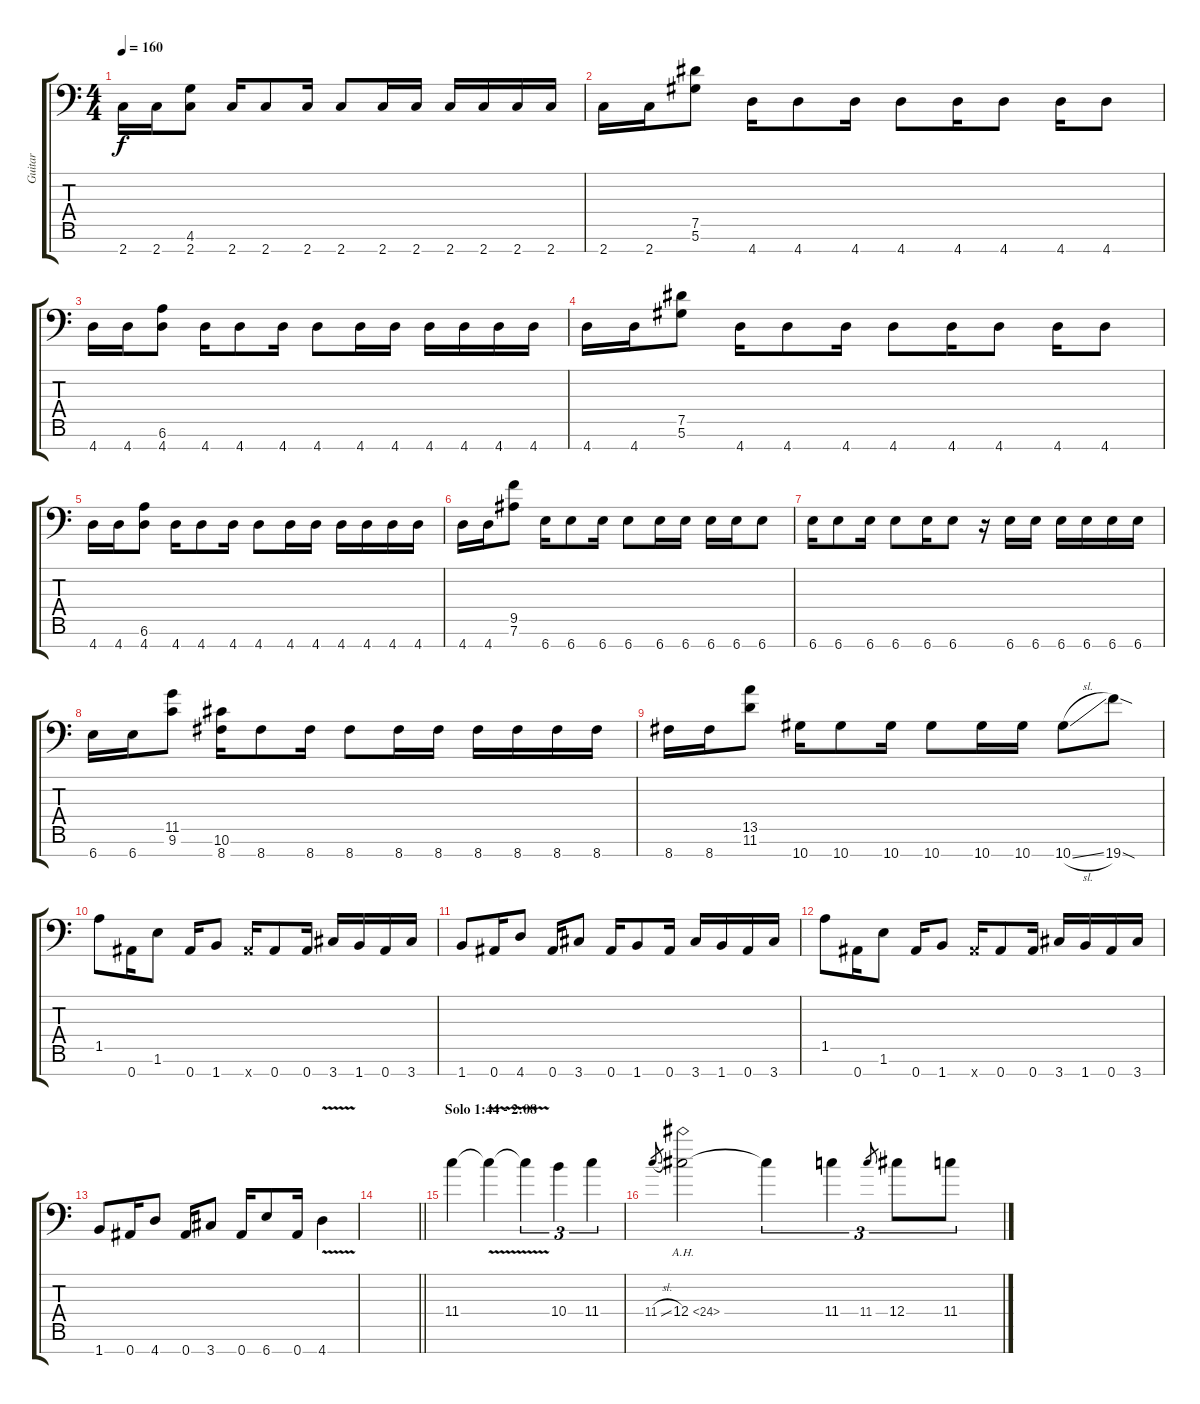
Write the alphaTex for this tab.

\track ("Guitar" "Guitar") {instrument distortionguitar}
\staff {score tabs}
\tuning (Eb4 Bb3 Gb3 Db3 Ab2 Eb2 Bb1) {hide}
\ts (4 4)
\tempo 160
\clef f4
\ks c
2.7.16{dy f} 2.7.16 (4.6 2.7).8 2.7.16 2.7.8 2.7.16 2.7.8 2.7.16 2.7.16 2.7.16 2.7.16 2.7.16 2.7.16 |
2.7.16 2.7.16 (7.5 5.6).8 4.7.16 4.7.8 4.7.16 4.7.8 4.7.16 4.7.8 4.7.16 4.7.8 |
4.7.16 4.7.16 (6.6 4.7).8 4.7.16 4.7.8 4.7.16 4.7.8 4.7.16 4.7.16 4.7.16 4.7.16 4.7.16 4.7.16 |
4.7.16 4.7.16 (7.5 5.6).8 4.7.16 4.7.8 4.7.16 4.7.8 4.7.16 4.7.8 4.7.16 4.7.8 |
4.7.16 4.7.16 (6.6 4.7).8 4.7.16 4.7.8 4.7.16 4.7.8 4.7.16 4.7.16 4.7.16 4.7.16 4.7.16 4.7.16 |
4.7.16 4.7.16 (9.5 7.6).8 6.7.16 6.7.8 6.7.16 6.7.8 6.7.16 6.7.16 6.7.16 6.7.16 6.7.8 |
6.7.16 6.7.8 6.7.16 6.7.8 6.7.16 6.7.8 r.16 6.7.16 6.7.16 6.7.16 6.7.16 6.7.16 6.7.16 |
6.7.16 6.7.16 (11.5 9.6).8 (10.6 8.7).16 8.7.8 8.7.16 8.7.8 8.7.16 8.7.16 8.7.16 8.7.16 8.7.16 8.7.16 |
8.7.16 8.7.16 (13.5 11.6).8 10.7.16 10.7.8 10.7.16 10.7.8 10.7.16 10.7.16 10.7{sl}.8 19.7{sod}.8 |
1.5.8 0.7.16 1.6.8 0.7.16 1.7.8 0.7{x}.16 0.7.8 0.7.16 3.7.16 1.7.16 0.7.16 3.7.16 |
1.7.8 0.7.16 4.7.8 0.7.16 3.7.8 0.7.16 1.7.8 0.7.16 3.7.16 1.7.16 0.7.16 3.7.16 |
1.5.8 0.7.16 1.6.8 0.7.16 1.7.8 0.7{x}.16 0.7.8 0.7.16 3.7.16 1.7.16 0.7.16 3.7.16 |
1.7.8 0.7.16 4.7.8 0.7.16 3.7.8 0.7.16 6.7.8 0.7.16 4.7{v}.4 |
\barLineRight lightlight
|
\section ("" "Solo 1:44 - 2:08")
11.4.4 11.4{v t}.4 11.4{v t}.4{tu (3 2)} 10.4.4{tu (3 2)} 11.4.4{tu (3 2)} |
11.4{sl}.8{gr} 12.4{ah 12}.2 12.4{t}.4{tu (3 2)} 11.4.4{tu (3 2)} 11.4.8{gr} 12.4.8{tu (3 2)} 11.4.8{tu (3 2)}
